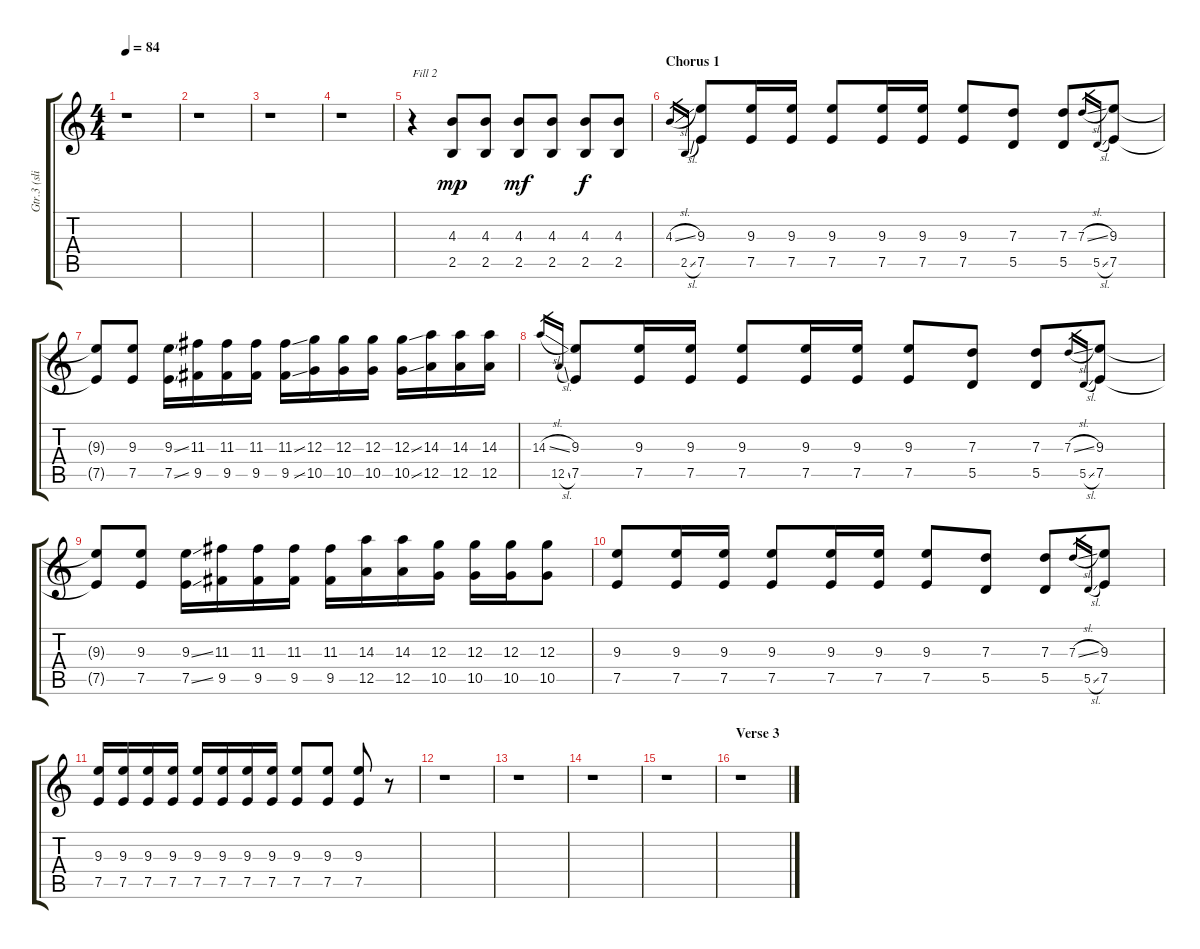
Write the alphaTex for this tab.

\track ("Gtr.3 (slight dist.)" "Gtr.3 (sli") {instrument overdrivenguitar}
\staff {score tabs}
\tuning (E4 B3 G3 D3 A2 E2) {hide}
\ts (4 4)
\tempo 84
\clef g2
\ks c
r.1{dy mp} |
r.1 |
r.1 |
r.1 |
r.4{txt "Fill 2"} (4.3 2.5).8 (4.3 2.5).8 (4.3 2.5).8{dy mf} (4.3 2.5).8 (4.3 2.5).8{dy f} (4.3 2.5).8 |
\section ("" "Chorus 1")
4.3{sl}.16{gr} 2.5{sl}.16{gr} (9.3 7.5).8 (9.3 7.5).16 (9.3 7.5).16 (9.3 7.5).8 (9.3 7.5).16 (9.3 7.5).16 (9.3 7.5).8 (7.3 5.5).8 (7.3 5.5).8 7.3{sl}.16{gr} 5.5{sl}.16{gr} (9.3 7.5).8 |
(9.3{t} 7.5{t}).8 (9.3 7.5).8 (9.3{ss} 7.5{ss}).16 (11.3 9.5).16 (11.3 9.5).16 (11.3 9.5).16 (11.3{ss} 9.5{ss}).16 (12.3 10.5).16 (12.3 10.5).16 (12.3 10.5).16 (12.3{ss} 10.5{ss}).16 (14.3 12.5).16 (14.3 12.5).16 (14.3 12.5).16 |
14.3{sl}.16{gr} 12.5{sl}.16{gr} (9.3 7.5).8 (9.3 7.5).16 (9.3 7.5).16 (9.3 7.5).8 (9.3 7.5).16 (9.3 7.5).16 (9.3 7.5).8 (7.3 5.5).8 (7.3 5.5).8 7.3{sl}.16{gr} 5.5{sl}.16{gr} (9.3 7.5).8 |
(9.3{t} 7.5{t}).8 (9.3 7.5).8 (9.3{ss} 7.5{ss}).16 (11.3 9.5).16 (11.3 9.5).16 (11.3 9.5).16 (11.3 9.5).16 (14.3 12.5).16 (14.3 12.5).16 (12.3 10.5).16 (12.3 10.5).16 (12.3 10.5).16 (12.3 10.5).8 |
(9.3 7.5).8 (9.3 7.5).16 (9.3 7.5).16 (9.3 7.5).8 (9.3 7.5).16 (9.3 7.5).16 (9.3 7.5).8 (7.3 5.5).8 (7.3 5.5).8 7.3{sl}.16{gr} 5.5{sl}.16{gr} (9.3 7.5).8 |
(9.3 7.5).16 (9.3 7.5).16 (9.3 7.5).16 (9.3 7.5).16 (9.3 7.5).16 (9.3 7.5).16 (9.3 7.5).16 (9.3 7.5).16 (9.3 7.5).8 (9.3 7.5).8 (9.3 7.5).8 r.8 |
r.1 |
r.1 |
r.1 |
r.1 |
\section ("" "Verse 3")
r.1
